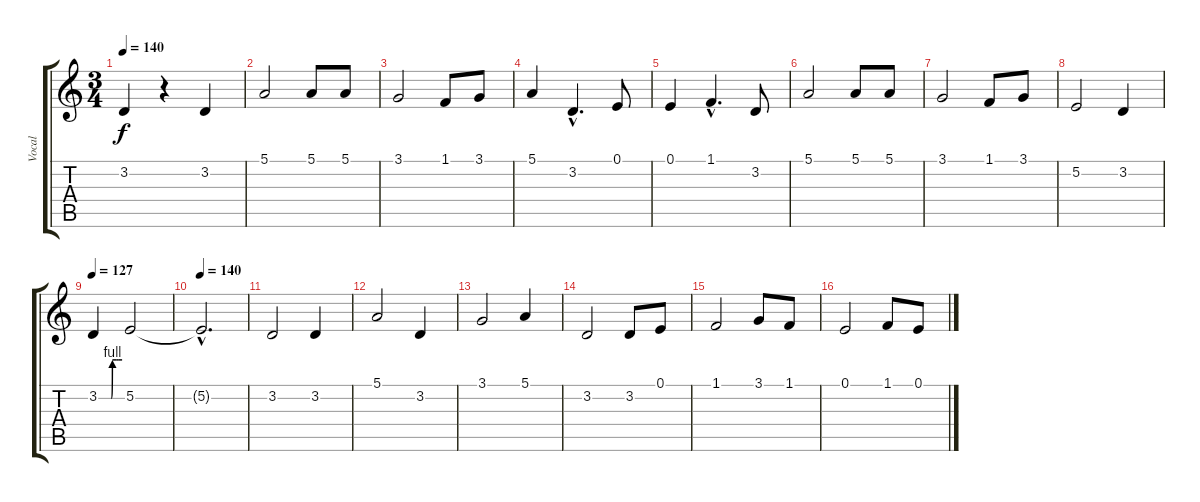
\track ("Vocal" "Vocal") {instrument harmonica}
\staff {score tabs}
\tuning (E4 B3 G3 D3 A2 E2) {hide}
\ts (3 4)
\tempo 140
\clef g2
\ks c
3.2.4{dy f} r.4 3.2.4 |
5.1.2 5.1.8 5.1.8 |
3.1.2 1.1.8 3.1.8 |
5.1.4 3.2{hac}.4{d} 0.1.8 |
0.1.4 1.1{hac}.4{d} 3.2.8 |
5.1.2 5.1.8 5.1.8 |
3.1.2 1.1.8 3.1.8 |
5.2.2 3.2.4 |
\tempo 127
3.2{be (custom 0 0 14 0 23 0 28 0 30 0 32 0 35 4 45 4 50 4 60 4)}.4 5.2.2{volume 5} |
\tempo 140
5.2{hac t}.2{d volume 2} |
3.2.2{volume 10} 3.2.4 |
5.1.2 3.2.4 |
3.1.2 5.1.4 |
3.2.2 3.2.8 0.1.8 |
1.1.2 3.1.8 1.1.8 |
0.1.2 1.1.8 0.1.8
